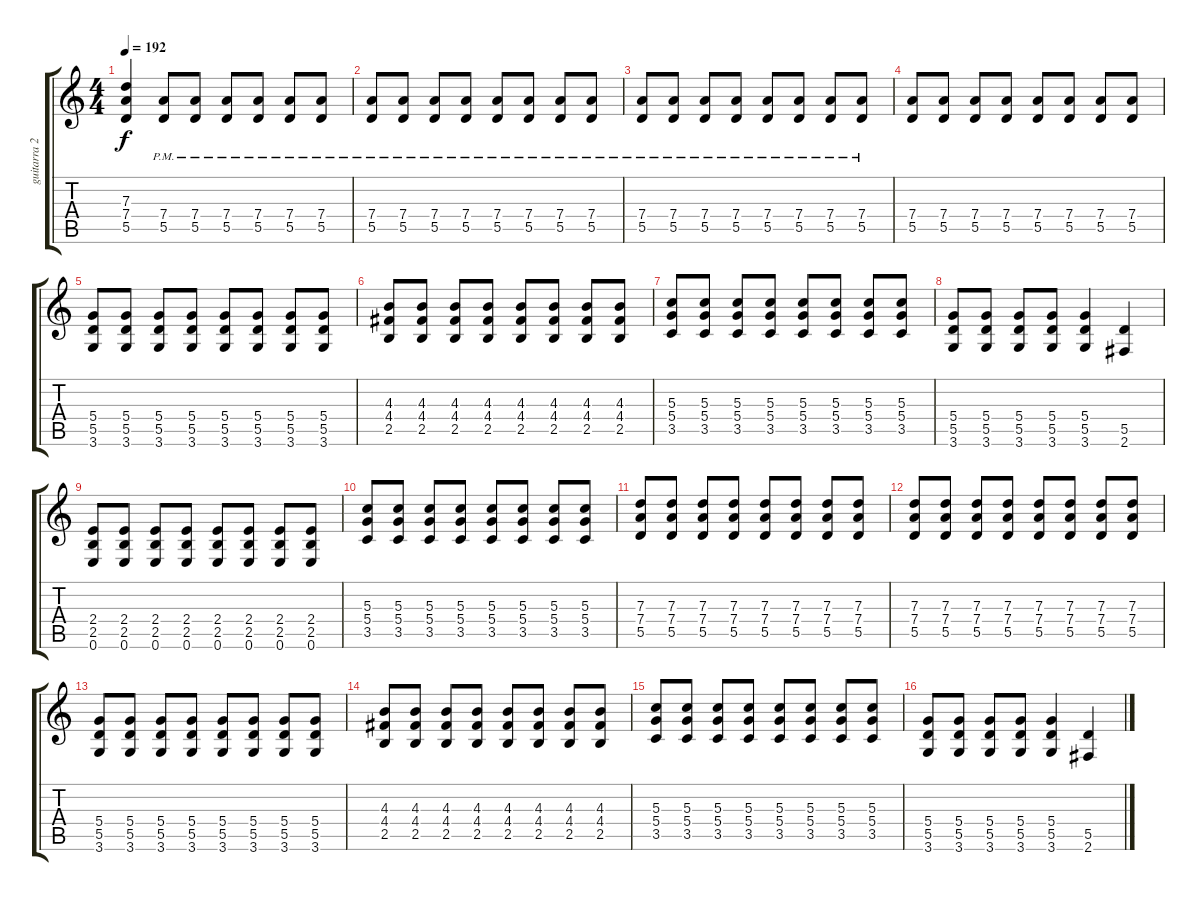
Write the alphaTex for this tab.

\track ("guitarra 2" "guitarra 2") {instrument overdrivenguitar}
\staff {score tabs}
\tuning (E4 B3 G3 D3 A2 E2) {hide}
\ts (4 4)
\tempo 192
\clef g2
\ks c
(7.3 7.4 5.5).4{dy f} (7.4 5.5{pm}).8 (7.4 5.5{pm}).8 (7.4 5.5{pm}).8 (7.4 5.5{pm}).8 (7.4 5.5{pm}).8 (7.4 5.5{pm}).8 |
(7.4 5.5{pm}).8 (7.4 5.5{pm}).8 (7.4 5.5{pm}).8 (7.4 5.5{pm}).8 (7.4 5.5{pm}).8 (7.4 5.5{pm}).8 (7.4 5.5{pm}).8 (7.4 5.5{pm}).8 |
(7.4 5.5{pm}).8 (7.4 5.5{pm}).8 (7.4 5.5{pm}).8 (7.4 5.5{pm}).8 (7.4 5.5{pm}).8 (7.4 5.5{pm}).8 (7.4 5.5{pm}).8 (7.4 5.5{pm}).8 |
(7.4 5.5).8 (7.4 5.5).8 (7.4 5.5).8 (7.4 5.5).8 (7.4 5.5).8 (7.4 5.5).8 (7.4 5.5).8 (7.4 5.5).8 |
(5.4 5.5 3.6).8 (5.4 5.5 3.6).8 (5.4 5.5 3.6).8 (5.4 5.5 3.6).8 (5.4 5.5 3.6).8 (5.4 5.5 3.6).8 (5.4 5.5 3.6).8 (5.4 5.5 3.6).8 |
(4.3 4.4 2.5).8 (4.3 4.4 2.5).8 (4.3 4.4 2.5).8 (4.3 4.4 2.5).8 (4.3 4.4 2.5).8 (4.3 4.4 2.5).8 (4.3 4.4 2.5).8 (4.3 4.4 2.5).8 |
(5.3 5.4 3.5).8 (5.3 5.4 3.5).8 (5.3 5.4 3.5).8 (5.3 5.4 3.5).8 (5.3 5.4 3.5).8 (5.3 5.4 3.5).8 (5.3 5.4 3.5).8 (5.3 5.4 3.5).8 |
(5.4 5.5 3.6).8 (5.4 5.5 3.6).8 (5.4 5.5 3.6).8 (5.4 5.5 3.6).8 (5.4 5.5 3.6).4 (5.5 2.6).4 |
(2.4 2.5 0.6).8 (2.4 2.5 0.6).8 (2.4 2.5 0.6).8 (2.4 2.5 0.6).8 (2.4 2.5 0.6).8 (2.4 2.5 0.6).8 (2.4 2.5 0.6).8 (2.4 2.5 0.6).8 |
(5.3 5.4 3.5).8 (5.3 5.4 3.5).8 (5.3 5.4 3.5).8 (5.3 5.4 3.5).8 (5.3 5.4 3.5).8 (5.3 5.4 3.5).8 (5.3 5.4 3.5).8 (5.3 5.4 3.5).8 |
(7.3 7.4 5.5).8 (7.3 7.4 5.5).8 (7.3 7.4 5.5).8 (7.3 7.4 5.5).8 (7.3 7.4 5.5).8 (7.3 7.4 5.5).8 (7.3 7.4 5.5).8 (7.3 7.4 5.5).8 |
(7.3 7.4 5.5).8 (7.3 7.4 5.5).8 (7.3 7.4 5.5).8 (7.3 7.4 5.5).8 (7.3 7.4 5.5).8 (7.3 7.4 5.5).8 (7.3 7.4 5.5).8 (7.3 7.4 5.5).8 |
(5.4 5.5 3.6).8 (5.4 5.5 3.6).8 (5.4 5.5 3.6).8 (5.4 5.5 3.6).8 (5.4 5.5 3.6).8 (5.4 5.5 3.6).8 (5.4 5.5 3.6).8 (5.4 5.5 3.6).8 |
(4.3 4.4 2.5).8 (4.3 4.4 2.5).8 (4.3 4.4 2.5).8 (4.3 4.4 2.5).8 (4.3 4.4 2.5).8 (4.3 4.4 2.5).8 (4.3 4.4 2.5).8 (4.3 4.4 2.5).8 |
(5.3 5.4 3.5).8 (5.3 5.4 3.5).8 (5.3 5.4 3.5).8 (5.3 5.4 3.5).8 (5.3 5.4 3.5).8 (5.3 5.4 3.5).8 (5.3 5.4 3.5).8 (5.3 5.4 3.5).8 |
(5.4 5.5 3.6).8 (5.4 5.5 3.6).8 (5.4 5.5 3.6).8 (5.4 5.5 3.6).8 (5.4 5.5 3.6).4 (5.5 2.6).4
